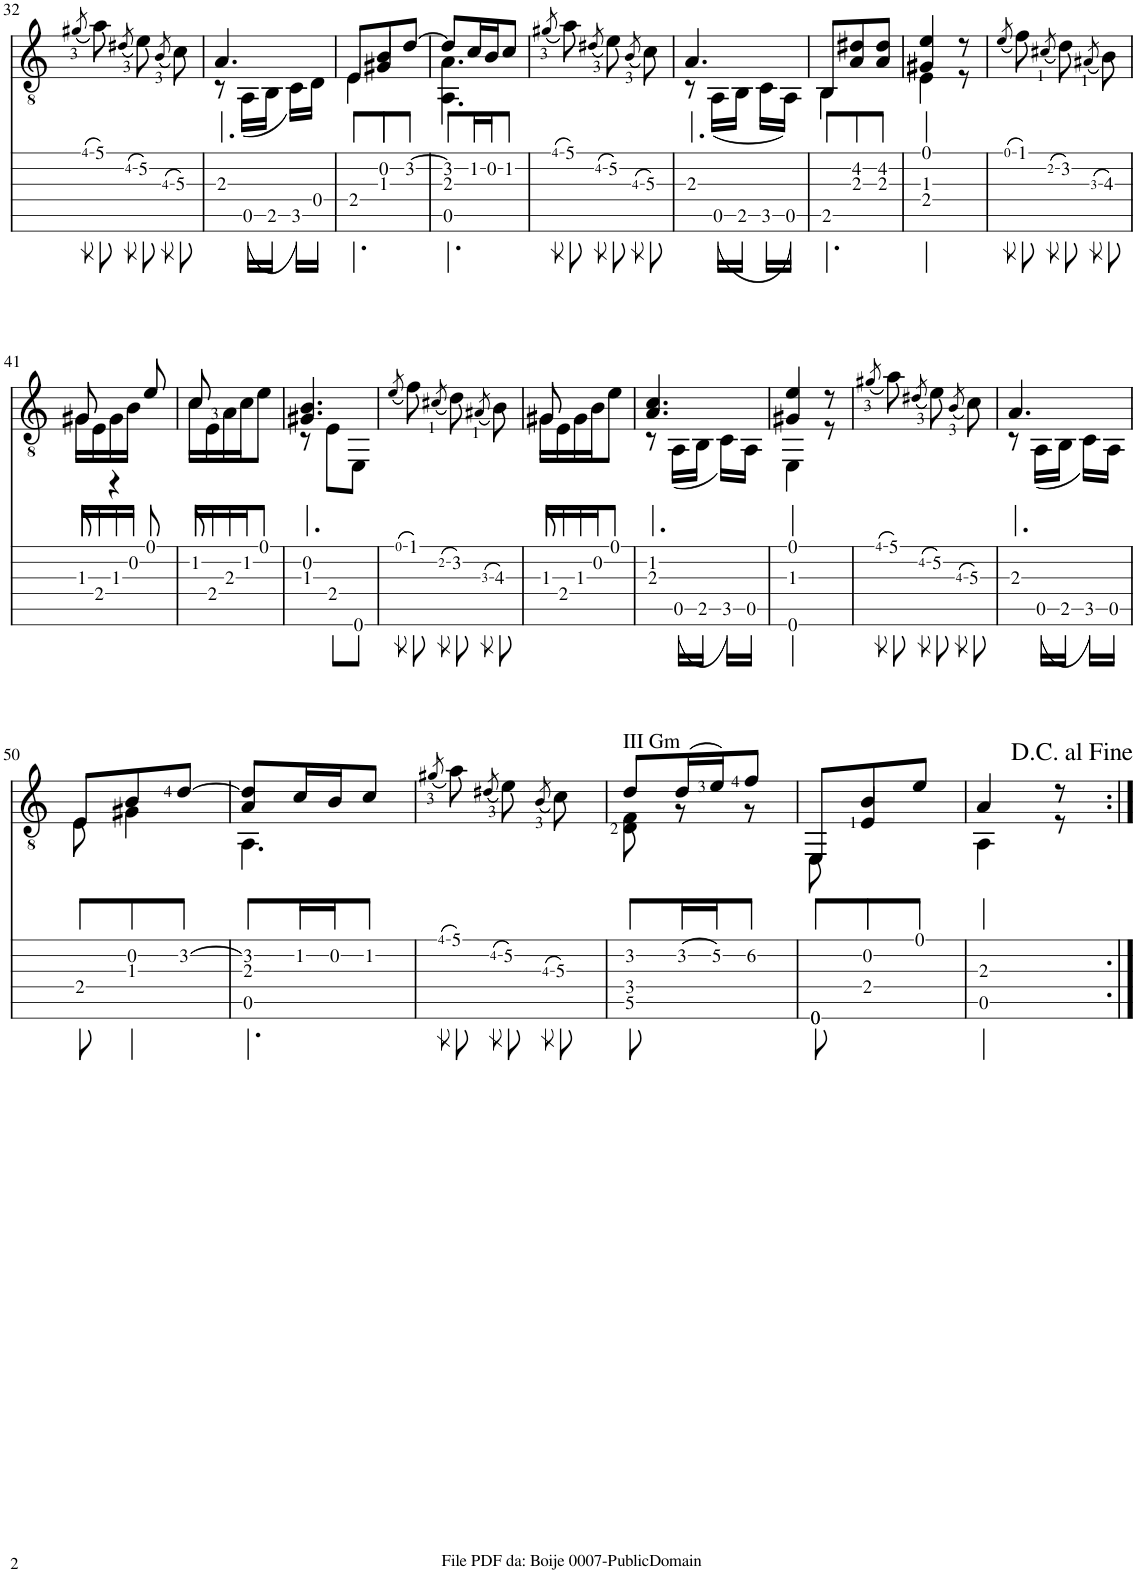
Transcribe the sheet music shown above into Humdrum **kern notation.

**kern	**kern
*part2	*part1
*staff2	*staff1
*I"Chitarra classica (Intavolatura)	*I"Guitar
!!LO:PB:g=z
*	*clefGv2
*k[]	*k[]
*M3/8	*M3/8
=32	=32
(8qg#X\	(8qg#X/
8a\)	8a\)
(8qd#X\	(8qd#X/
8e\)	8e\)
(8qB\	(8qB/
8c\)	8c\)
=33	=33
*^	*^
4.A/	8r	4.A/	8r
.	(16AA\LL	.	(16AA\LL
.	16BB\JJ	.	16BB\JJ
.	16C\LL)	.	16C\LL)
.	16D\JJ	.	16D\JJ
=34	=34	=34	=34
*	*^	*	*^
8E/L	4.E\	8ryy	8E/L	4.E\	8ryy
8B/	.	4G#X/	8B/	.	4G#X/
[8d/J	.	.	[8d/J	.	.
*	*v	*v	*	*	*
*	*	*	*v	*v
=35	=35	=35	=35
8d/L]	4.AA\ 4.A\	8d/L]	4.AA\ 4.A\
16c/L	.	16c/L	.
16B/J	.	16B/J	.
8c/J	.	8c/J	.
*v	*v	*	*
*	*v	*v
=36	=36
(8qg#X\	(8qg#X/
8a\)	8a\)
(8qd#X\	(8qd#X/
8e\)	8e\)
(8qB\	(8qB/
8c\)	8c\)
=37	=37
*^	*^
4.A/	8r	4.A/	8r
.	(16AA\LL	.	(16AA\LL
.	16BB\JJ	.	16BB\JJ
.	16C\LL	.	16C\LL
.	16AA\JJ)	.	16AA\JJ)
=38	=38	=38	=38
8BB/L	4.BB\	8BB/L	4.BB\
8A/ 8d#X/	.	8A/ 8d#X/	.
8A/ 8d#/J	.	8A/ 8d#/J	.
=39	=39	=39	=39
4G#X/ 4e/	4E\	4G#X/ 4e/	4E\
8r	8r	8r	8r
*v	*v	*	*
*	*v	*v
=40	=40
(8qe\	(8qe/
8f\)	8f\)
(8qc#X\	(8qc#X/
8d\)	8d\)
(8qA#X\	(8qA#X/
8B\)	8B\)
!!LO:LB:g=z
=41	=41
*^	*^
16G#X/LL	8G#/	16G#X\LL	8G#/
16E/	.	16E\	.
16G#/	4r	16G#\	4r
16B/JJ	.	16B\JJ	.
8e/	.	8e/	.
=42	=42	=42	=42
16c/LL	8c/	16c\LL	8c/
16E/	.	16E\	.
16A/	4ryy	16A\	4ryy
16c/J	.	16c\J	.
8e/J	.	8e\J	.
=43	=43	=43	=43
4.G#X/ 4.B/	8r	4.G#X/ 4.B/	8r
.	8E\L	.	8E\L
.	8EE\J	.	8EE\J
*v	*v	*	*
*	*v	*v
=44	=44
(8qe\	(8qe/
8f\)	8f\)
(8qc#X\	(8qc#X/
8d\)	8d\)
(8qA#X\	(8qA#X/
8B\)	8B\)
=45	=45
*^	*^
16G#X/LL	8G#/	16G#X\LL	8G#/
16E/	.	16E\	.
16G#/	4ryy	16G#\	4ryy
16B/J	.	16B\J	.
8e/J	.	8e\J	.
=46	=46	=46	=46
4.A/ 4.c/	8r	4.A/ 4.c/	8r
.	(16AA\LL	.	(16AA\LL
.	16BB\JJ	.	16BB\JJ
.	16C\LL)	.	16C\LL)
.	16AA\JJ	.	16AA\JJ
=47	=47	=47	=47
4G#X/ 4e/	4EE\	4G#X/ 4e/	4EE\
8r	8r	8r	8r
*v	*v	*	*
*	*v	*v
=48	=48
(8qg#X\	(8qg#X/
8a\)	8a\)
(8qd#X\	(8qd#X/
8e\)	8e\)
(8qB\	(8qB/
8c\)	8c\)
=49	=49
*^	*^
4.A/	8r	4.A/	8r
.	(16AA\LL	.	(16AA\LL
.	16BB\JJ	.	16BB\JJ
.	16C\LL)	.	16C\LL)
.	16AA\JJ	.	16AA\JJ
!!LO:LB:g=z
=50	=50	=50	=50
*	*^	*	*^
8E/L	8E\	8ryy	8E/L	8E\	8ryy
8B/	4ryy	4G#X\	8B/	4ryy	4G#X\
[8d/J	.	.	[8d/J	.	.
*	*v	*v	*	*	*
*	*	*	*v	*v
=51	=51	=51	=51
8A/ 8d/]L	4.AA\	8A/ 8d/]L	4.AA\
16c/L	.	16c/L	.
16B/J	.	16B/J	.
8c/J	.	8c/J	.
*v	*v	*	*
*	*v	*v
=52	=52
(8qg#X\	(8qg#X/
8a\)	8a\)
(8qd#X\	(8qd#X/
8e\)	8e\)
(8qB\	(8qB/
8c\)	8c\)
=53	=53
*^	*^
!	!	!LO:TX:a:t=III Gm	!
8d/L	8D\ 8F\	8d/L	8D\ 8F\
(16d/L	8r	(16d/L	8r
16e/J)	.	16e/J)	.
8f/J	8r	8f/J	8r
=54	=54	=54	=54
*	*^	*	*^
8EE/L	8EE\	8ryy	8EE/L	8EE\	8ryy
8B/	4ryy	4E/	8B/	4ryy	4E/
8e/J	.	.	8e/J	.	.
*	*v	*v	*	*	*
*	*	*	*v	*v
=55	=55	=55	=55
4A/	4AA\	4A/	4AA\
8r	8r	8r	8r
*v	*v	*	*
*	*v	*v
=:|!	=:|!
*-	*-
